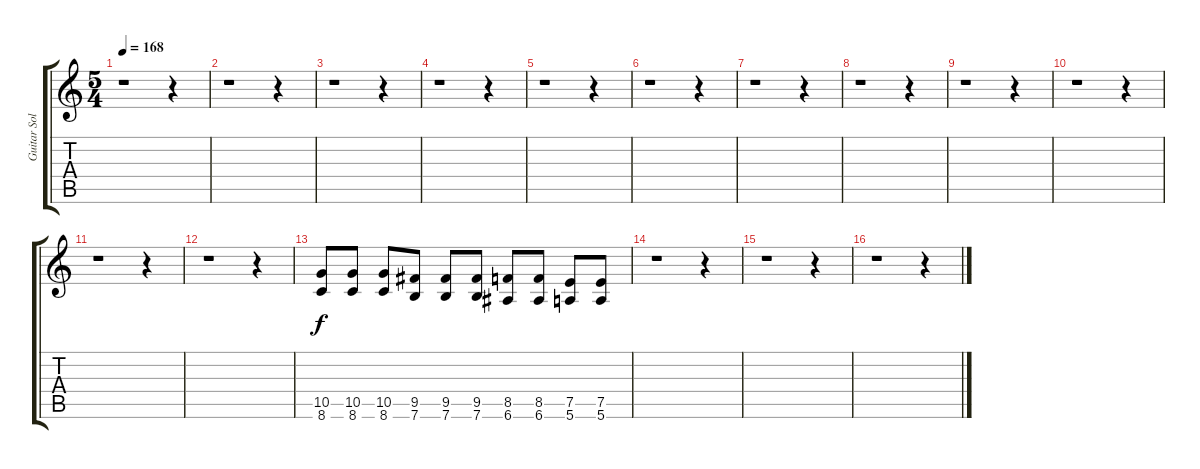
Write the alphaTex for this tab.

\track ("Guitar Solo" "Guitar Sol") {instrument distortionguitar}
\staff {score tabs}
\tuning (E4 B3 G3 D3 A2 E2) {hide}
\ts (5 4)
\tempo 168
\clef g2
\ks c
r.1{dy f} r.4 |
r.1 r.4 |
r.1 r.4 |
r.1 r.4 |
r.1 r.4 |
r.1 r.4 |
r.1 r.4 |
r.1 r.4 |
r.1 r.4 |
r.1 r.4 |
r.1 r.4 |
r.1 r.4 |
(10.5 8.6).8{volume 16} (10.5 8.6).8 (10.5 8.6).8 (9.5 7.6).8 (9.5 7.6).8 (9.5 7.6).8 (8.5 6.6).8 (8.5 6.6).8 (7.5 5.6).8 (7.5 5.6).8 |
r.1 r.4 |
r.1 r.4 |
r.1 r.4
